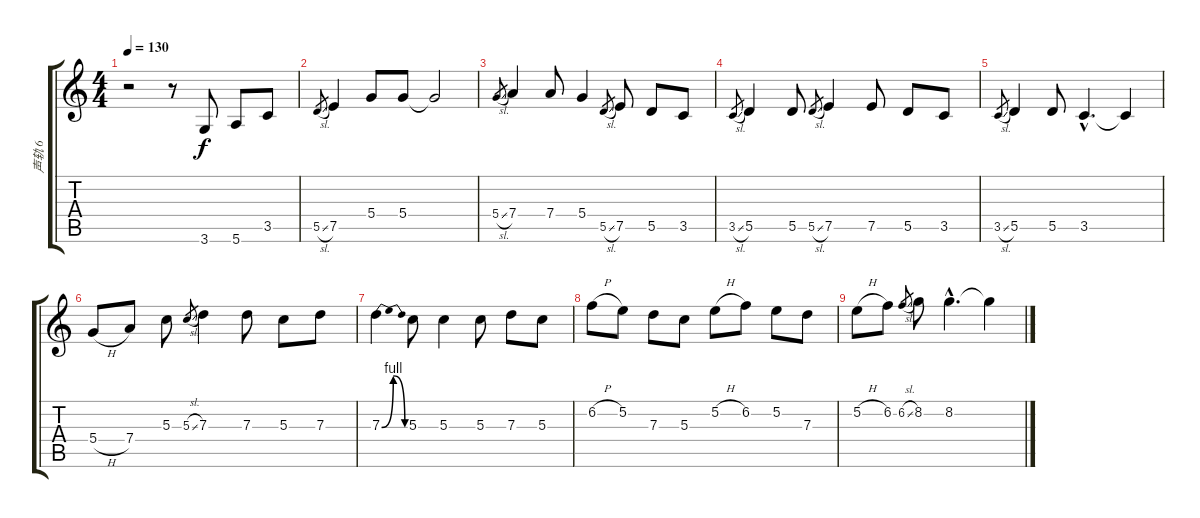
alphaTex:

\track ("声轨 6" "声轨 6") {instrument overdrivenguitar}
\staff {score tabs}
\tuning (E4 B3 G3 D3 A2 E2) {hide}
\ts (4 4)
\tempo 130
\clef g2
\ks c
r.2{dy f} r.8 3.6.8 5.6.8 3.5.8 |
5.5{sl}.8{gr} 7.5.4 5.4.8 5.4.8 5.4{t}.2 |
5.4{sl}.8{gr} 7.4.4 7.4.8 5.4.4 5.5{sl}.8{gr} 7.5.8 5.5.8 3.5.8 |
3.5{sl}.8{gr} 5.5.4 5.5.8 5.5{sl}.8{gr} 7.5.4 7.5.8 5.5.8 3.5.8 |
3.5{sl}.8{gr} 5.5.4 5.5.8 3.5{hac}.4{d} 3.5{t}.4 |
5.4{h}.8 7.4.8 5.3.8 5.3{sl}.8{gr} 7.3.4 7.3.8 5.3.8 7.3.8 |
7.3{be (bendrelease 0 0 30 4 30 4 60 0)}.4 5.3.8 5.3.4 5.3.8 7.3.8 5.3.8 |
6.2{h}.8 5.2.8 7.3.8 5.3.8 5.2{h}.8 6.2.8 5.2.8 7.3.8 |
5.2{h}.8 6.2.8 6.2{sl}.8{gr} 8.2.8 8.2{hac}.4{d} 8.2{t}.4
